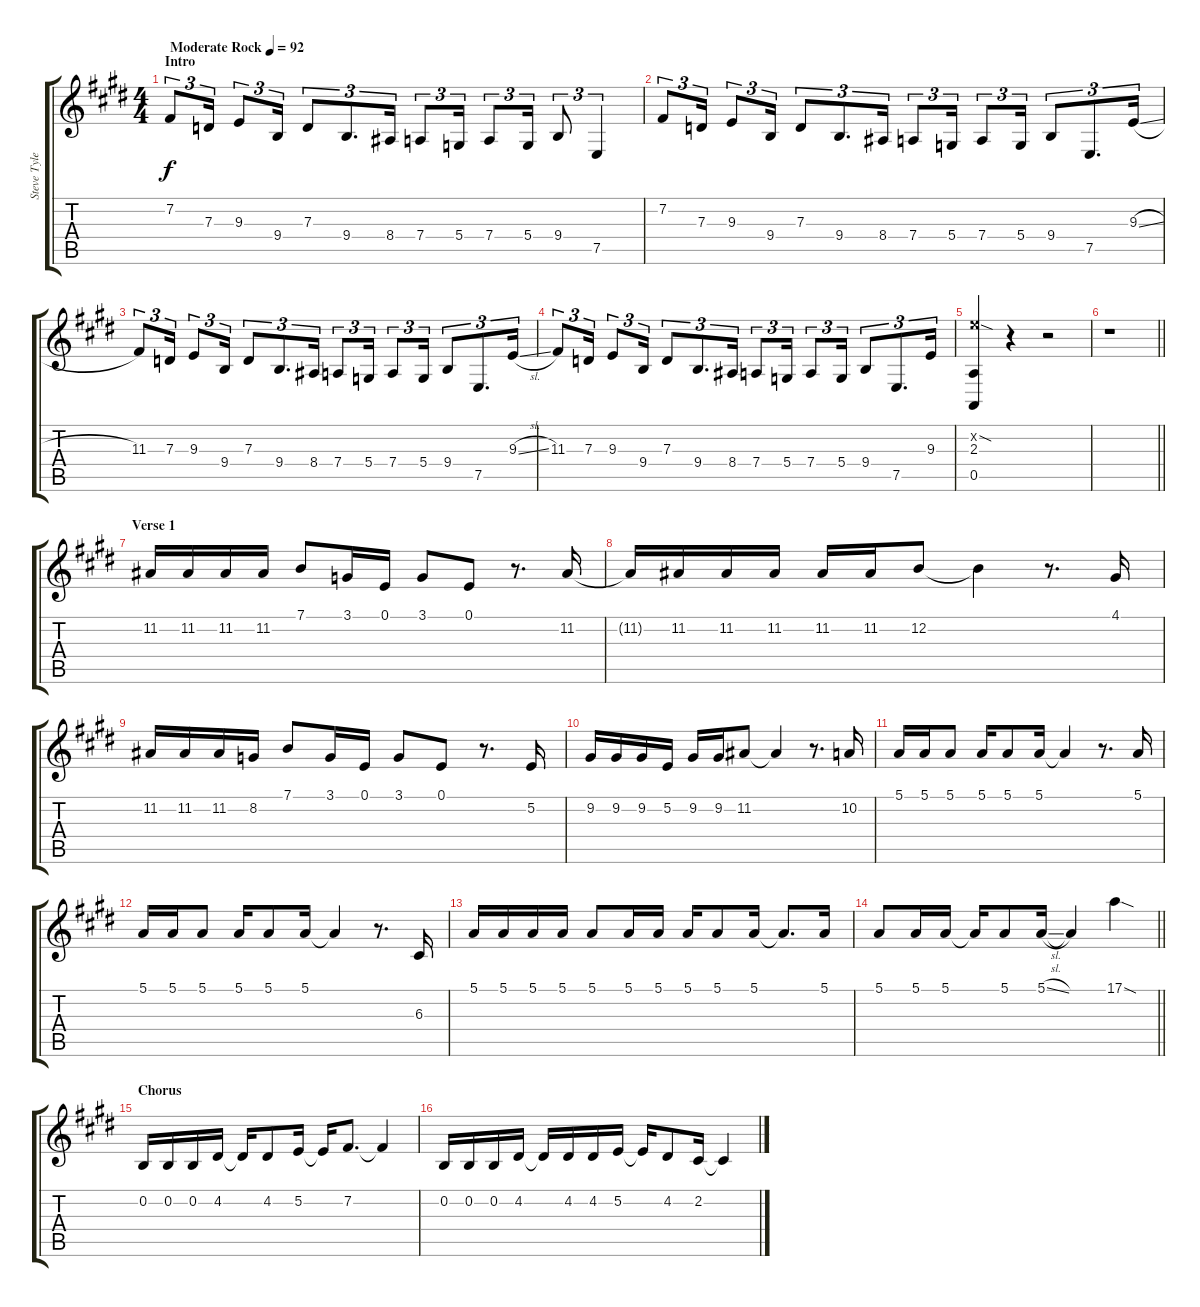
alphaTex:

\track ("Steve Tyler" "Steve Tyle") {instrument lead5charang}
\staff {score tabs}
\tuning (E4 B3 G3 D3 A2 E2) {hide}
\ts (4 4)
\section ("" "Intro")
\tempo (92 "Moderate Rock")
\clef g2
\ks e
7.2.8{tu (3 2) dy f instrument lead5charang} 7.3.16{tu (3 2)} 9.3.8{tu (3 2)} 9.4.16{tu (3 2)} 7.3.8{tu (3 2)} 9.4.8{d tu (3 2)} 8.4.16{tu (3 2)} 7.4.8{tu (3 2)} 5.4.16{tu (3 2)} 7.4.8{tu (3 2)} 5.4.16{tu (3 2)} 9.4.8{tu (3 2)} 7.5.4{tu (3 2)} |
7.2.8{tu (3 2)} 7.3.16{tu (3 2)} 9.3.8{tu (3 2)} 9.4.16{tu (3 2)} 7.3.8{tu (3 2)} 9.4.8{d tu (3 2)} 8.4.16{tu (3 2)} 7.4.8{tu (3 2)} 5.4.16{tu (3 2)} 7.4.8{tu (3 2)} 5.4.16{tu (3 2)} 9.4.8{tu (3 2)} 7.5.8{d tu (3 2)} 9.3{sl}.16{tu (3 2)} |
11.3.8{tu (3 2)} 7.3.16{tu (3 2)} 9.3.8{tu (3 2)} 9.4.16{tu (3 2)} 7.3.8{tu (3 2)} 9.4.8{d tu (3 2)} 8.4.16{tu (3 2)} 7.4.8{tu (3 2)} 5.4.16{tu (3 2)} 7.4.8{tu (3 2)} 5.4.16{tu (3 2)} 9.4.8{tu (3 2)} 7.5.8{d tu (3 2)} 9.3{sl}.16{tu (3 2)} |
11.3.8{tu (3 2)} 7.3.16{tu (3 2)} 9.3.8{tu (3 2)} 9.4.16{tu (3 2)} 7.3.8{tu (3 2)} 9.4.8{d tu (3 2)} 8.4.16{tu (3 2)} 7.4.8{tu (3 2)} 5.4.16{tu (3 2)} 7.4.8{tu (3 2)} 5.4.16{tu (3 2)} 9.4.8{tu (3 2)} 7.5.8{d tu (3 2)} 9.3.16{tu (3 2)} |
(17.2{sod x} 2.3 0.5).4{instrument lead1square} r.4 r.2 |
\barLineRight lightlight
r.1{instrument oboe} |
\section ("" "Verse 1")
11.2.16 11.2.16 11.2.16 11.2.16 7.1.8 3.1.16 0.1.16 3.1.8 0.1.8 r.8{d} 11.2.16 |
11.2{t}.16 11.2.16 11.2.16 11.2.16 11.2.16 11.2.16 12.2.8 12.2{t}.4 r.8{d} 4.1.16 |
11.2.16 11.2.16 11.2.16 8.2.16 7.1.8 3.1.16 0.1.16 3.1.8 0.1.8 r.8{d} 5.2.16 |
9.2.16 9.2.16 9.2.16 5.2.16 9.2.16 9.2.16 11.2.8 11.2{t}.4 r.8{d} 10.2.16 |
5.1.16 5.1.16 5.1.8 5.1.16 5.1.8 5.1.16 5.1{t}.4 r.8{d} 5.1.16 |
5.1.16 5.1.16 5.1.8 5.1.16 5.1.8 5.1.16 5.1{t}.4 r.8{d} 6.3.16 |
5.1.16 5.1.16 5.1.16 5.1.16 5.1.8 5.1.16 5.1.16 5.1.16 5.1.8 5.1.16 5.1{t}.8{d} 5.1.16 |
\barLineRight lightlight
5.1.8 5.1.16 5.1.16 5.1{t}.16 5.1.8 5.1{sl}.16 5.1{t}.4 17.1{sod}.4 |
\section ("" "Chorus")
0.2.16 0.2.16 0.2.16 4.2.16 4.2{t}.16 4.2.8 5.2.16 5.2{t}.16 7.2.8{d} 7.2{t}.4 |
0.2.16 0.2.16 0.2.16 4.2.16 4.2{t}.16 4.2.16 4.2.16 5.2.16 5.2{t}.16 4.2.8 2.2.16 2.2{t}.4
